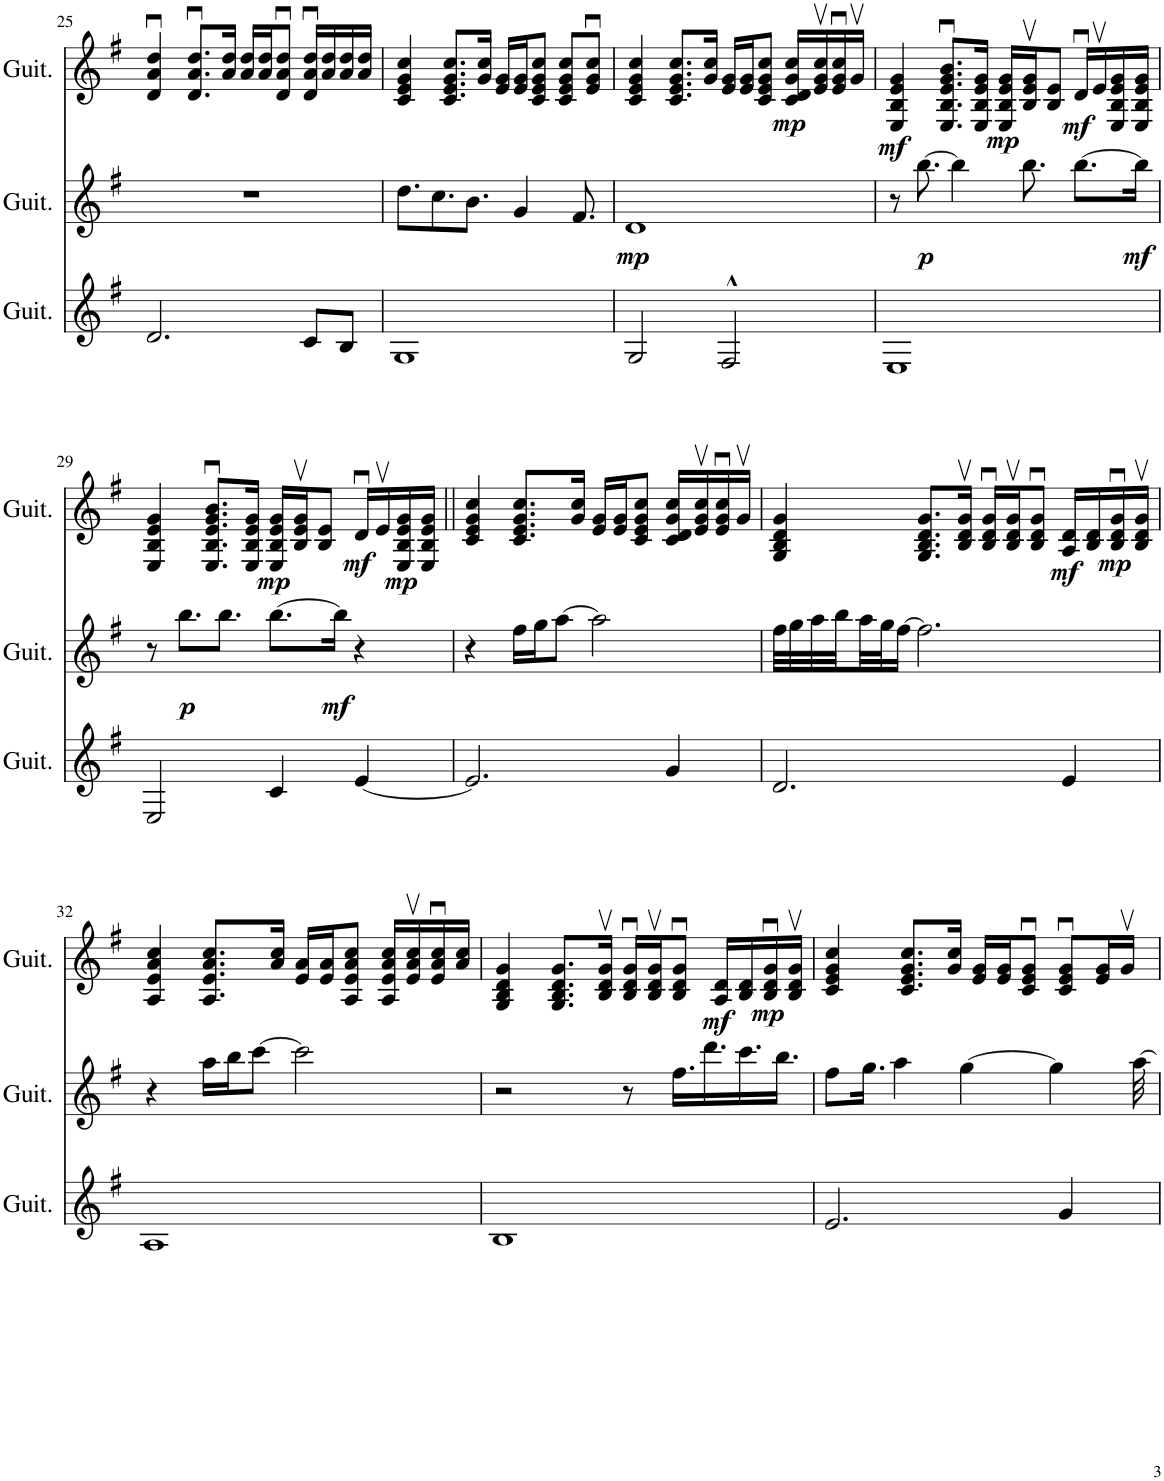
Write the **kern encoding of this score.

**kern	**kern	**dynam	**kern	**dynam
*part3	*part2	*part2	*part1	*part1
*staff3	*staff2	*staff2	*staff1	*staff1
*I"吉他	*I"吉他	*	*I"吉他	*
!!LO:PB:g=z
*clefG2	*clefG2	*	*clefG2	*
*Trd7c12	*Trd7c12	*	*Trd7c12	*
*k[f#]	*k[f#]	*	*k[f#]	*
*M4/4	*M4/4	*	*M4/4	*
=25	=25	=25	=25	=25
2.d/	1r	.	4d/u 4a/u 4dd/u	.
.	.	.	8.d/u 8.a/u 8.dd/uL	.
.	.	.	16a/ 16dd/Jk	.
.	.	.	16a/ 16dd/LL	.
.	.	.	16a/ 16dd/J	.
.	.	.	8d/u 8a/u 8dd/uJ	.
8c/L	.	.	16d/u 16a/u 16dd/uLL	.
.	.	.	16a/ 16dd/	.
8B/J	.	.	16a/ 16dd/	.
.	.	.	16a/ 16dd/JJ	.
=26	=26	=26	=26	=26
1G	8.dd\L	.	4c/ 4e/ 4g/ 4cc/	.
.	8.cc\	.	.	.
.	.	.	8.c/ 8.e/ 8.g/ 8.cc/L	.
.	8.b\J	.	.	.
.	.	.	16g/ 16cc/Jk	.
.	.	.	16e/ 16g/LL	.
.	4g/	.	16e/ 16g/J	.
.	.	.	8c/ 8e/ 8g/ 8cc/J	.
.	.	.	8c/ 8e/ 8g/ 8cc/L	.
.	8.f#/	.	.	.
.	.	.	8e/u 8g/u 8cc/uJ	.
=27	=27	=27	=27	=27
!	!	!LO:DY:b	!	!
2G/	1d	mp	4c/ 4e/ 4g/ 4cc/	.
.	.	.	8.c/ 8.e/ 8.g/ 8.cc/L	.
.	.	.	16g/ 16cc/Jk	.
2F#^^/	.	.	16e/ 16g/LL	.
.	.	.	16e/ 16g/J	.
.	.	.	8c/ 8e/ 8g/ 8cc/J	.
!	!	!	!	!LO:DY:b
.	.	.	16c/ 16d/ 16g/ 16cc/LL	mp
.	.	.	16e/v 16g/v 16cc/v	.
.	.	.	16e/u 16g/u 16cc/u	.
.	.	.	16gv/JJ	.
=28	=28	=28	=28	=28
!	!	!	!	!LO:DY:b
1E	8r	.	4E/ 4B/ 4e/ 4g/	mf
!	!	!LO:DY:b	!	!
.	[8.bb\	p	.	.
.	.	.	8.E/u 8.B/u 8.e/u 8.g/u 8.b/uL	.
.	4bb\]	.	.	.
.	.	.	16E/ 16B/ 16e/ 16g/Jk	.
!	!	!	!	!LO:DY:b
.	.	.	16E/ 16B/ 16e/ 16g/LL	mp
.	8.bb\	.	16B/v 16e/v 16g/vJ	.
.	.	.	8B/ 8e/J	.
!	!	!	!	!LO:DY:b
.	[8.bb\L	.	16du/LL	mf
.	.	.	16ev/	.
.	.	.	16E/ 16B/ 16e/ 16g/	.
!	!	!LO:DY:b	!	!
.	16bb\Jk]	mf	16E/ 16B/ 16e/ 16g/JJ	.
!!LO:LB:g=z
=29	=29	=29	=29	=29
2E/	8r	.	4E/ 4B/ 4e/ 4g/	.
!	!	!LO:DY:b	!	!
.	8.bb\L	p	.	.
.	.	.	8.E/u 8.B/u 8.e/u 8.g/u 8.b/uL	.
.	8.bb\J	.	.	.
.	.	.	16E/ 16B/ 16e/ 16g/Jk	.
!	!	!	!	!LO:DY:b
4c/	[8.bb\L	.	16E/ 16B/ 16e/ 16g/LL	mp
.	.	.	16B/v 16e/v 16g/vJ	.
.	.	.	8B/ 8e/J	.
!	!	!LO:DY:b	!	!
.	16bb\Jk]	mf	.	.
!	!	!	!	!LO:DY:b
[4e/	4r	.	16du/LL	mf
.	.	.	16ev/	.
!	!	!	!	!LO:DY:b
.	.	.	16E/ 16B/ 16e/ 16g/	mp
.	.	.	16E/ 16B/ 16e/ 16g/JJ	.
=30||	=30||	=30||	=30||	=30||
2.e/]	4r	.	4c/ 4e/ 4g/ 4cc/	.
.	16ff#\LL	.	8.c/ 8.e/ 8.g/ 8.cc/L	.
.	16gg\J	.	.	.
.	[8aa\J	.	.	.
.	.	.	16g/ 16cc/Jk	.
.	2aa\]	.	16e/ 16g/LL	.
.	.	.	16e/ 16g/J	.
.	.	.	8c/ 8e/ 8g/ 8cc/J	.
4g/	.	.	16c/ 16d/ 16g/ 16cc/LL	.
.	.	.	16e/v 16g/v 16cc/v	.
.	.	.	16e/u 16g/u 16cc/u	.
.	.	.	16gv/JJ	.
=31	=31	=31	=31	=31
2.d/	32ff#\LLL	.	4G/ 4B/ 4d/ 4g/	.
.	32gg\	.	.	.
.	32aa\	.	.	.
.	32bb\	.	.	.
.	32aa\	.	.	.
.	32gg\J	.	.	.
.	[16ff#\JJ	.	.	.
.	2.ff#\]	.	8.G/ 8.B/ 8.d/ 8.g/L	.
.	.	.	16B/v 16d/v 16g/vJk	.
.	.	.	16B/u 16d/u 16g/uLL	.
.	.	.	16B/v 16d/v 16g/vJ	.
.	.	.	8B/u 8d/u 8g/uJ	.
!	!	!	!	!LO:DY:b
4e/	.	.	16A/ 16d/LL	mf
.	.	.	16B/ 16d/	.
!	!	!	!	!LO:DY:b
.	.	.	16B/u 16d/u 16g/u	mp
.	.	.	16B/v 16d/v 16g/vJJ	.
!!LO:LB:g=z
=32	=32	=32	=32	=32
1A	4r	.	4A/ 4e/ 4a/ 4cc/	.
.	16aa\LL	.	8.A/ 8.e/ 8.a/ 8.cc/L	.
.	16bb\J	.	.	.
.	[8ccc\J	.	.	.
.	.	.	16a/ 16cc/Jk	.
.	2ccc\]	.	16e/ 16a/LL	.
.	.	.	16e/ 16a/J	.
.	.	.	8A/ 8e/ 8a/ 8cc/J	.
.	.	.	16A/ 16e/ 16a/ 16cc/LL	.
.	.	.	16e/v 16a/v 16cc/v	.
.	.	.	16e/u 16a/u 16cc/u	.
.	.	.	16a/ 16cc/JJ	.
=33	=33	=33	=33	=33
1B	2r	.	4G/ 4B/ 4d/ 4g/	.
.	.	.	8.G/ 8.B/ 8.d/ 8.g/L	.
.	.	.	16B/v 16d/v 16g/vJk	.
.	8r	.	16B/u 16d/u 16g/uLL	.
.	.	.	16B/v 16d/v 16g/vJ	.
.	16.ff#\LL	.	8B/u 8d/u 8g/uJ	.
.	16.ddd\	.	.	.
!	!	!	!	!LO:DY:b
.	.	.	16A/ 16d/LL	mf
.	16.ccc\	.	16B/ 16d/	.
!	!	!	!	!LO:DY:b
.	.	.	16B/u 16d/u 16g/u	mp
.	16.bb\JJ	.	.	.
.	.	.	16B/v 16d/v 16g/vJJ	.
=34	=34	=34	=34	=34
2.e/	8ff#\L	.	4c/ 4e/ 4g/ 4cc/	.
.	16.gg\Jk	.	.	.
.	4aa\	.	.	.
.	.	.	8.c/ 8.e/ 8.g/ 8.cc/L	.
.	.	.	16g/ 16cc/Jk	.
.	[4gg\	.	.	.
.	.	.	16e/ 16g/LL	.
.	.	.	16e/ 16g/J	.
.	.	.	8c/u 8e/u 8g/uJ	.
.	4gg\]	.	.	.
4g/	.	.	8c/u 8e/u 8g/uL	.
.	.	.	16e/ 16g/L	.
.	.	.	16gv/JJ	.
.	[32aa\	.	.	.
=	=	=	=	=
*-	*-	*-	*-	*-
